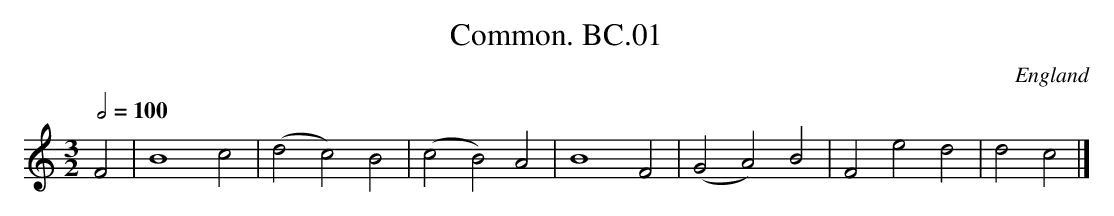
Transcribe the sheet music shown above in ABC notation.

X:1
T:Common. BC.01
L:1/2
M:3/2
O:England
Q:1/2=100
K:C
F|B2 c|(d c) B|(c B) A|B2 F|(G A) B|F e d|d c|]
